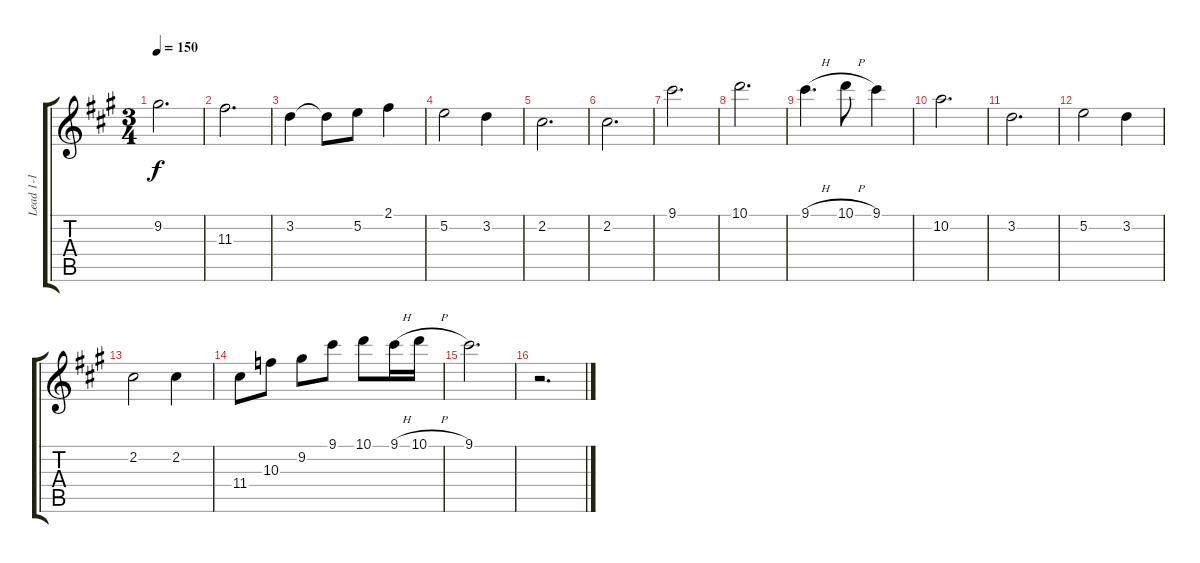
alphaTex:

\track ("Lead 1-1" "Lead 1-1") {instrument acousticguitarsteel}
\staff {score tabs}
\tuning (E4 B3 G3 D3 A2 E2) {hide}
\ts (3 4)
\tempo 150
\clef g2
\ks f#minor
9.2.2{d dy f} |
11.3.2{d} |
3.2.4 3.2{t}.8 5.2.8 2.1.4 |
5.2.2 3.2.4 |
2.2.2{d} |
2.2.2{d} |
9.1.2{d} |
10.1.2{d} |
9.1{h}.4{d} 10.1{h}.8 9.1.4 |
10.2.2{d} |
3.2.2{d} |
5.2.2 3.2.4 |
2.2.2 2.2.4 |
11.4.8 10.3.8 9.2.8 9.1.8 10.1.8 9.1{h}.16 10.1{h}.16 |
9.1.2{d} |
r.2{d}
